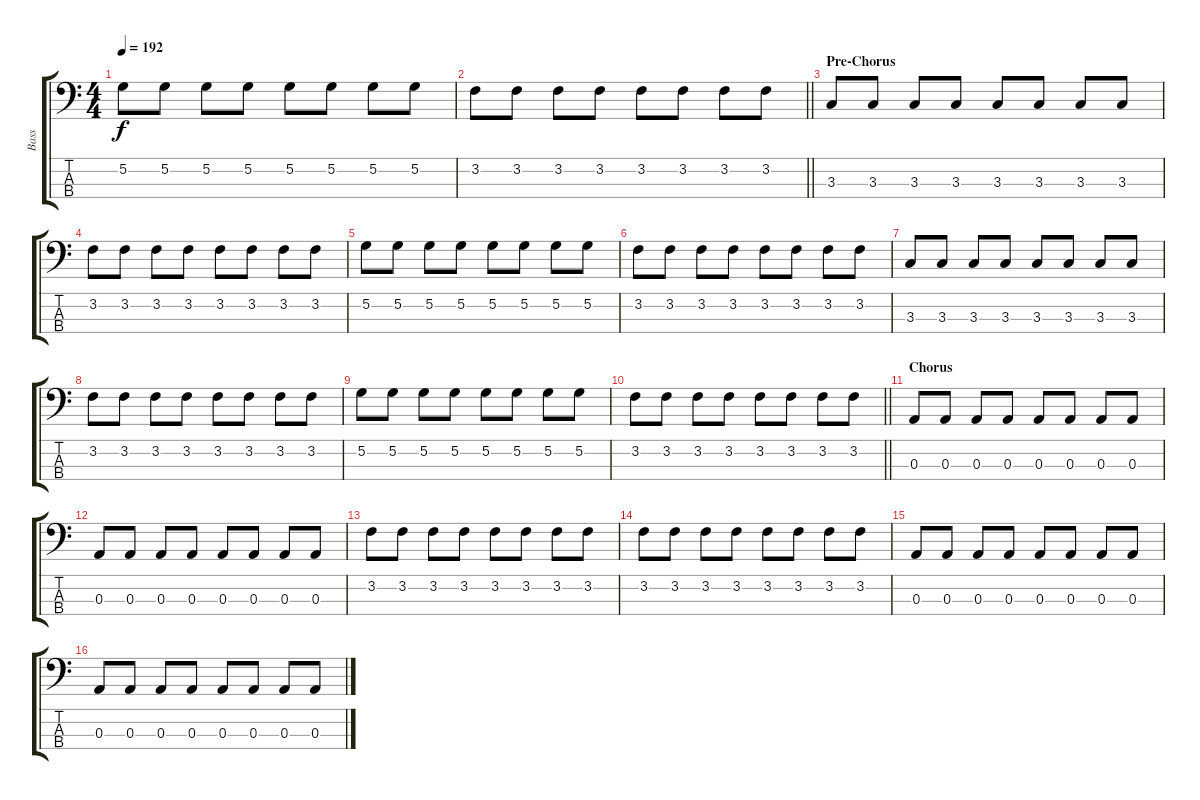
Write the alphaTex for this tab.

\track ("Bass" "Bass") {instrument electricbasspick}
\staff {score tabs}
\tuning (G2 D2 A1 E1) {hide}
\ts (4 4)
\tempo 192
\clef f4
\ks c
5.2.8{dy f} 5.2.8 5.2.8 5.2.8 5.2.8 5.2.8 5.2.8 5.2.8 |
\barLineRight lightlight
3.2.8 3.2.8 3.2.8 3.2.8 3.2.8 3.2.8 3.2.8 3.2.8 |
\section ("" "Pre-Chorus")
3.3.8 3.3.8 3.3.8 3.3.8 3.3.8 3.3.8 3.3.8 3.3.8 |
3.2.8 3.2.8 3.2.8 3.2.8 3.2.8 3.2.8 3.2.8 3.2.8 |
5.2.8 5.2.8 5.2.8 5.2.8 5.2.8 5.2.8 5.2.8 5.2.8 |
3.2.8 3.2.8 3.2.8 3.2.8 3.2.8 3.2.8 3.2.8 3.2.8 |
3.3.8 3.3.8 3.3.8 3.3.8 3.3.8 3.3.8 3.3.8 3.3.8 |
3.2.8 3.2.8 3.2.8 3.2.8 3.2.8 3.2.8 3.2.8 3.2.8 |
5.2.8 5.2.8 5.2.8 5.2.8 5.2.8 5.2.8 5.2.8 5.2.8 |
\barLineRight lightlight
3.2.8 3.2.8 3.2.8 3.2.8 3.2.8 3.2.8 3.2.8 3.2.8 |
\section ("" "Chorus")
0.3.8 0.3.8 0.3.8 0.3.8 0.3.8 0.3.8 0.3.8 0.3.8 |
0.3.8 0.3.8 0.3.8 0.3.8 0.3.8 0.3.8 0.3.8 0.3.8 |
3.2.8 3.2.8 3.2.8 3.2.8 3.2.8 3.2.8 3.2.8 3.2.8 |
3.2.8 3.2.8 3.2.8 3.2.8 3.2.8 3.2.8 3.2.8 3.2.8 |
0.3.8 0.3.8 0.3.8 0.3.8 0.3.8 0.3.8 0.3.8 0.3.8 |
0.3.8 0.3.8 0.3.8 0.3.8 0.3.8 0.3.8 0.3.8 0.3.8
